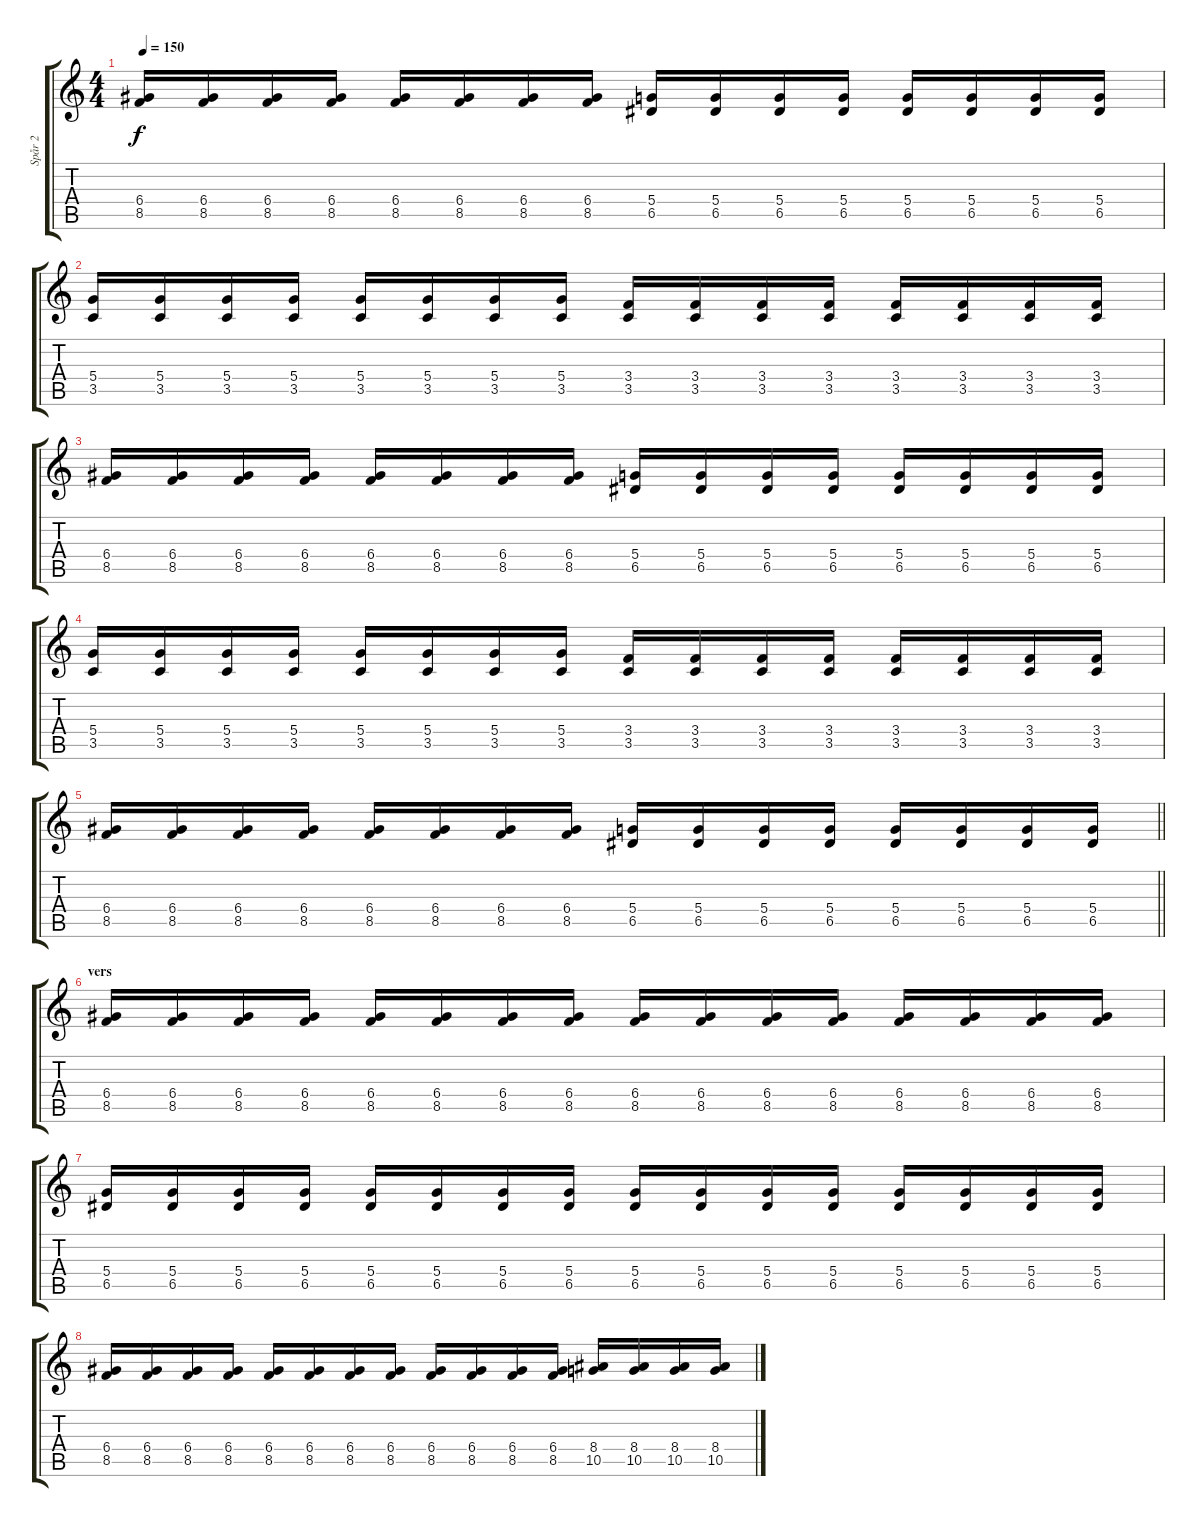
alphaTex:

\track ("Spår 2" "Spår 2") {instrument distortionguitar}
\staff {score tabs}
\tuning (E4 B3 G3 D3 A2 E2) {hide}
\ts (4 4)
\tempo 150
\clef g2
\ks c
(6.4 8.5).16{dy f} (6.4 8.5).16 (6.4 8.5).16 (6.4 8.5).16 (6.4 8.5).16 (6.4 8.5).16 (6.4 8.5).16 (6.4 8.5).16 (5.4 6.5).16 (5.4 6.5).16 (5.4 6.5).16 (5.4 6.5).16 (5.4 6.5).16 (5.4 6.5).16 (5.4 6.5).16 (5.4 6.5).16 |
(5.4 3.5).16 (5.4 3.5).16 (5.4 3.5).16 (5.4 3.5).16 (5.4 3.5).16 (5.4 3.5).16 (5.4 3.5).16 (5.4 3.5).16 (3.4 3.5).16 (3.4 3.5).16 (3.4 3.5).16 (3.4 3.5).16 (3.4 3.5).16 (3.4 3.5).16 (3.4 3.5).16 (3.4 3.5).16 |
(6.4 8.5).16 (6.4 8.5).16 (6.4 8.5).16 (6.4 8.5).16 (6.4 8.5).16 (6.4 8.5).16 (6.4 8.5).16 (6.4 8.5).16 (5.4 6.5).16 (5.4 6.5).16 (5.4 6.5).16 (5.4 6.5).16 (5.4 6.5).16 (5.4 6.5).16 (5.4 6.5).16 (5.4 6.5).16 |
(5.4 3.5).16 (5.4 3.5).16 (5.4 3.5).16 (5.4 3.5).16 (5.4 3.5).16 (5.4 3.5).16 (5.4 3.5).16 (5.4 3.5).16 (3.4 3.5).16 (3.4 3.5).16 (3.4 3.5).16 (3.4 3.5).16 (3.4 3.5).16 (3.4 3.5).16 (3.4 3.5).16 (3.4 3.5).16 |
\barLineRight lightlight
(6.4 8.5).16 (6.4 8.5).16 (6.4 8.5).16 (6.4 8.5).16 (6.4 8.5).16 (6.4 8.5).16 (6.4 8.5).16 (6.4 8.5).16 (5.4 6.5).16 (5.4 6.5).16 (5.4 6.5).16 (5.4 6.5).16 (5.4 6.5).16 (5.4 6.5).16 (5.4 6.5).16 (5.4 6.5).16 |
\section ("" "vers")
(6.4 8.5).16 (6.4 8.5).16 (6.4 8.5).16 (6.4 8.5).16 (6.4 8.5).16 (6.4 8.5).16 (6.4 8.5).16 (6.4 8.5).16 (6.4 8.5).16 (6.4 8.5).16 (6.4 8.5).16 (6.4 8.5).16 (6.4 8.5).16 (6.4 8.5).16 (6.4 8.5).16 (6.4 8.5).16 |
(5.4 6.5).16 (5.4 6.5).16 (5.4 6.5).16 (5.4 6.5).16 (5.4 6.5).16 (5.4 6.5).16 (5.4 6.5).16 (5.4 6.5).16 (5.4 6.5).16 (5.4 6.5).16 (5.4 6.5).16 (5.4 6.5).16 (5.4 6.5).16 (5.4 6.5).16 (5.4 6.5).16 (5.4 6.5).16 |
(6.4 8.5).16 (6.4 8.5).16 (6.4 8.5).16 (6.4 8.5).16 (6.4 8.5).16 (6.4 8.5).16 (6.4 8.5).16 (6.4 8.5).16 (6.4 8.5).16 (6.4 8.5).16 (6.4 8.5).16 (6.4 8.5).16 (8.4 10.5).16 (8.4 10.5).16 (8.4 10.5).16 (8.4 10.5).16
